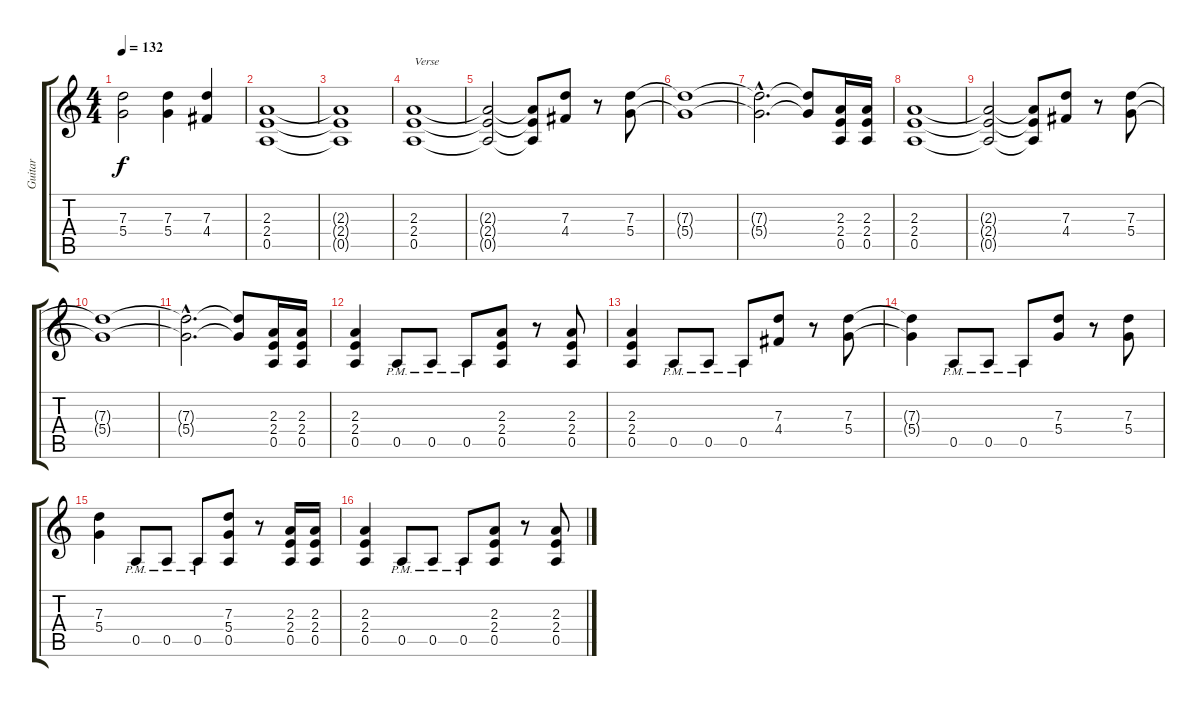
\track ("Guitar" "Guitar") {instrument overdrivenguitar}
\staff {score tabs}
\tuning (E4 B3 G3 D3 A2 E2) {hide}
\ts (4 4)
\tempo 132
\clef g2
\ks c
(7.3{t} 5.4{t}).2{dy f} (7.3 5.4).4 (7.3 4.4).4 |
(2.3 2.4 0.5).1 |
(2.3{t} 2.4{t} 0.5{t}).1 |
(2.3 2.4 0.5).1{txt "Verse"} |
(2.3{t} 2.4{t} 0.5{t}).2 (2.3{t} 2.4{t} 0.5{t}).8 (7.3 4.4).8 r.8 (7.3 5.4).8 |
(7.3{t} 5.4{t}).1 |
(7.3{hac t} 5.4{hac t}).2{d} (7.3{t} 5.4{t}).8 (2.3 2.4 0.5).16 (2.3 2.4 0.5).16 |
(2.3 2.4 0.5).1 |
(2.3{t} 2.4{t} 0.5{t}).2 (2.3{t} 2.4{t} 0.5{t}).8 (7.3 4.4).8 r.8 (7.3 5.4).8 |
(7.3{t} 5.4{t}).1 |
(7.3{hac t} 5.4{hac t}).2{d} (7.3{t} 5.4{t}).8 (2.3 2.4 0.5).16 (2.3 2.4 0.5).16 |
(2.3 2.4 0.5).4 0.5{pm}.8 0.5{pm}.8 0.5{pm}.8 (2.3 2.4 0.5).8 r.8 (2.3 2.4 0.5).8 |
(2.3 2.4 0.5).4 0.5{pm}.8 0.5{pm}.8 0.5{pm}.8 (7.3 4.4).8 r.8 (7.3 5.4).8 |
(7.3{t} 5.4{t}).4 0.5{pm}.8 0.5{pm}.8 0.5{pm}.8 (7.3 5.4).8 r.8 (7.3 5.4).8 |
(7.3 5.4).4 0.5{pm}.8 0.5{pm}.8 0.5{pm}.8 (7.3 5.4 0.5).8 r.8 (2.3 2.4 0.5).16 (2.3 2.4 0.5).16 |
(2.3 2.4 0.5).4 0.5{pm}.8 0.5{pm}.8 0.5{pm}.8 (2.3 2.4 0.5).8 r.8 (2.3 2.4 0.5).8
